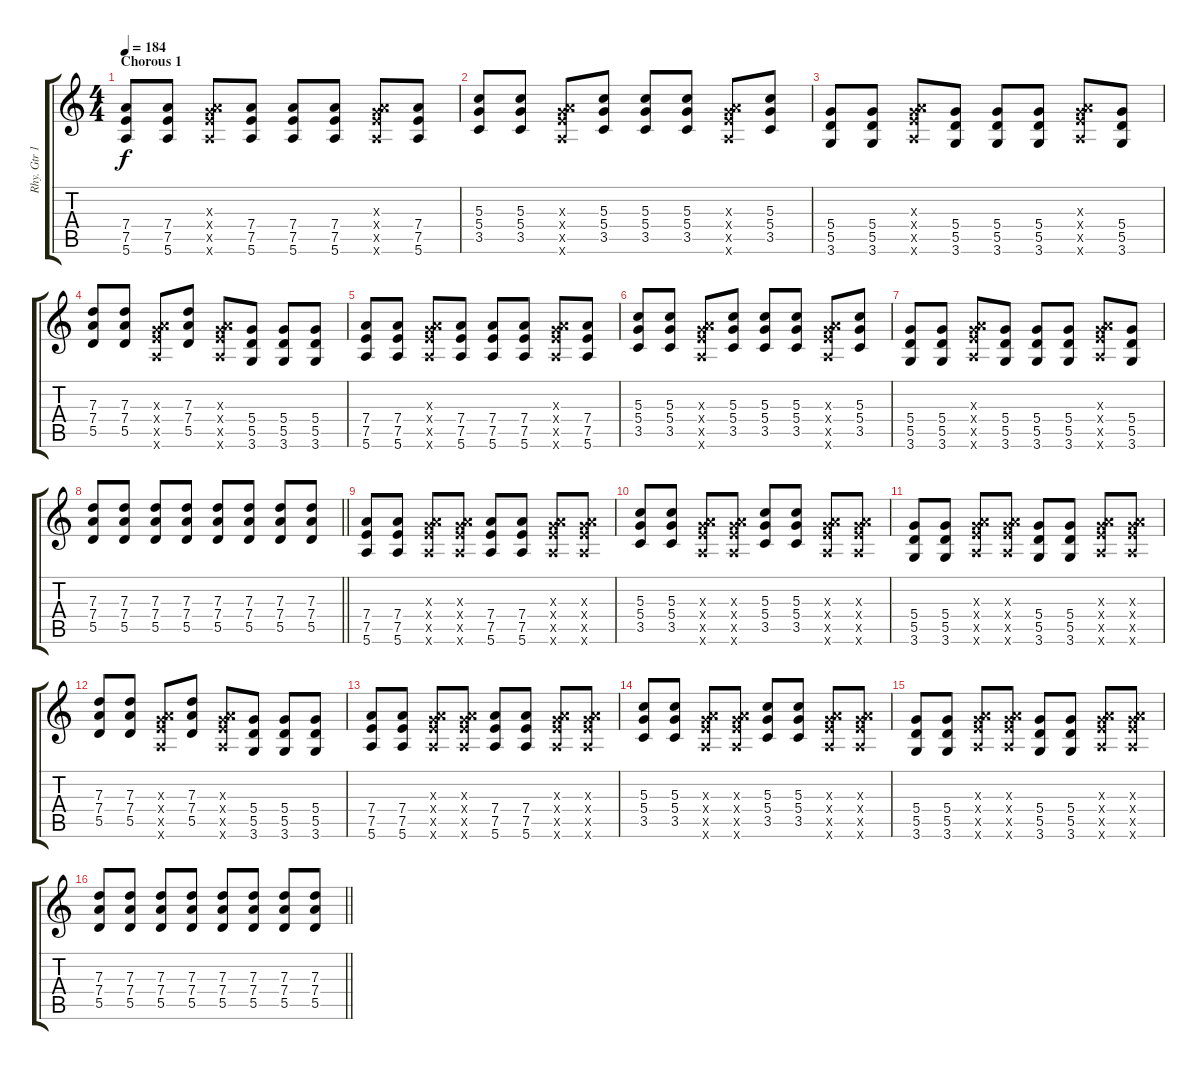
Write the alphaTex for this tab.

\track ("Rhy. Gtr 1" "Rhy. Gtr 1") {instrument distortionguitar}
\staff {score tabs}
\tuning (E4 B3 G3 D3 A2 E2) {hide}
\ts (4 4)
\section ("" "Chorous 1")
\tempo 184
\clef g2
\ks c
(7.4 7.5 5.6).8{dy f} (7.4 7.5 5.6).8 (0.3{x} 7.4{x} 7.5{x} 5.6{x}).8 (7.4 7.5 5.6).8 (7.4 7.5 5.6).8 (7.4 7.5 5.6).8 (0.3{x} 7.4{x} 7.5{x} 5.6{x}).8 (7.4 7.5 5.6).8 |
(5.3 5.4 3.5).8 (5.3 5.4 3.5).8 (0.3{x} 7.4{x} 7.5{x} 5.6{x}).8 (5.3 5.4 3.5).8 (5.3 5.4 3.5).8 (5.3 5.4 3.5).8 (0.3{x} 7.4{x} 7.5{x} 5.6{x}).8 (5.3 5.4 3.5).8 |
(5.4 5.5 3.6).8 (5.4 5.5 3.6).8 (0.3{x} 7.4{x} 7.5{x} 5.6{x}).8 (5.4 5.5 3.6).8 (5.4 5.5 3.6).8 (5.4 5.5 3.6).8 (0.3{x} 7.4{x} 7.5{x} 5.6{x}).8 (5.4 5.5 3.6).8 |
(7.3 7.4 5.5).8 (7.3 7.4 5.5).8 (0.3{x} 7.4{x} 7.5{x} 5.6{x}).8 (7.3 7.4 5.5).8 (0.3{x} 7.4{x} 7.5{x} 5.6{x}).8 (5.4 5.5 3.6).8 (5.4 5.5 3.6).8 (5.4 5.5 3.6).8 |
(7.4 7.5 5.6).8 (7.4 7.5 5.6).8 (0.3{x} 7.4{x} 7.5{x} 5.6{x}).8 (7.4 7.5 5.6).8 (7.4 7.5 5.6).8 (7.4 7.5 5.6).8 (0.3{x} 7.4{x} 7.5{x} 5.6{x}).8 (7.4 7.5 5.6).8 |
(5.3 5.4 3.5).8 (5.3 5.4 3.5).8 (0.3{x} 7.4{x} 7.5{x} 5.6{x}).8 (5.3 5.4 3.5).8 (5.3 5.4 3.5).8 (5.3 5.4 3.5).8 (0.3{x} 7.4{x} 7.5{x} 5.6{x}).8 (5.3 5.4 3.5).8 |
(5.4 5.5 3.6).8 (5.4 5.5 3.6).8 (0.3{x} 7.4{x} 7.5{x} 5.6{x}).8 (5.4 5.5 3.6).8 (5.4 5.5 3.6).8 (5.4 5.5 3.6).8 (0.3{x} 7.4{x} 7.5{x} 5.6{x}).8 (5.4 5.5 3.6).8 |
\barLineRight lightlight
(7.3 7.4 5.5).8 (7.3 7.4 5.5).8 (7.3 7.4 5.5).8 (7.3 7.4 5.5).8 (7.3 7.4 5.5).8 (7.3 7.4 5.5).8 (7.3 7.4 5.5).8 (7.3 7.4 5.5).8 |
\section ("" "")
(7.4 7.5 5.6).8 (7.4 7.5 5.6).8 (0.3{x} 7.4{x} 7.5{x} 5.6{x}).8 (0.3{x} 7.4{x} 7.5{x} 5.6{x}).8 (7.4 7.5 5.6).8 (7.4 7.5 5.6).8 (0.3{x} 7.4{x} 7.5{x} 5.6{x}).8 (0.3{x} 7.4{x} 7.5{x} 5.6{x}).8 |
(5.3 5.4 3.5).8 (5.3 5.4 3.5).8 (0.3{x} 7.4{x} 7.5{x} 5.6{x}).8 (0.3{x} 7.4{x} 7.5{x} 5.6{x}).8 (5.3 5.4 3.5).8 (5.3 5.4 3.5).8 (0.3{x} 7.4{x} 7.5{x} 5.6{x}).8 (0.3{x} 7.4{x} 7.5{x} 5.6{x}).8 |
(5.4 5.5 3.6).8 (5.4 5.5 3.6).8 (0.3{x} 7.4{x} 7.5{x} 5.6{x}).8 (0.3{x} 7.4{x} 7.5{x} 5.6{x}).8 (5.4 5.5 3.6).8 (5.4 5.5 3.6).8 (0.3{x} 7.4{x} 7.5{x} 5.6{x}).8 (0.3{x} 7.4{x} 7.5{x} 5.6{x}).8 |
(7.3 7.4 5.5).8 (7.3 7.4 5.5).8 (0.3{x} 7.4{x} 7.5{x} 5.6{x}).8 (7.3 7.4 5.5).8 (0.3{x} 7.4{x} 7.5{x} 5.6{x}).8 (5.4 5.5 3.6).8 (5.4 5.5 3.6).8 (5.4 5.5 3.6).8 |
(7.4 7.5 5.6).8 (7.4 7.5 5.6).8 (0.3{x} 7.4{x} 7.5{x} 5.6{x}).8 (0.3{x} 7.4{x} 7.5{x} 5.6{x}).8 (7.4 7.5 5.6).8 (7.4 7.5 5.6).8 (0.3{x} 7.4{x} 7.5{x} 5.6{x}).8 (0.3{x} 7.4{x} 7.5{x} 5.6{x}).8 |
(5.3 5.4 3.5).8 (5.3 5.4 3.5).8 (0.3{x} 7.4{x} 7.5{x} 5.6{x}).8 (0.3{x} 7.4{x} 7.5{x} 5.6{x}).8 (5.3 5.4 3.5).8 (5.3 5.4 3.5).8 (0.3{x} 7.4{x} 7.5{x} 5.6{x}).8 (0.3{x} 7.4{x} 7.5{x} 5.6{x}).8 |
(5.4 5.5 3.6).8 (5.4 5.5 3.6).8 (0.3{x} 7.4{x} 7.5{x} 5.6{x}).8 (0.3{x} 7.4{x} 7.5{x} 5.6{x}).8 (5.4 5.5 3.6).8 (5.4 5.5 3.6).8 (0.3{x} 7.4{x} 7.5{x} 5.6{x}).8 (0.3{x} 7.4{x} 7.5{x} 5.6{x}).8 |
\barLineRight lightlight
(7.3 7.4 5.5).8 (7.3 7.4 5.5).8 (7.3 7.4 5.5).8 (7.3 7.4 5.5).8 (7.3 7.4 5.5).8 (7.3 7.4 5.5).8 (7.3 7.4 5.5).8 (7.3 7.4 5.5).8
